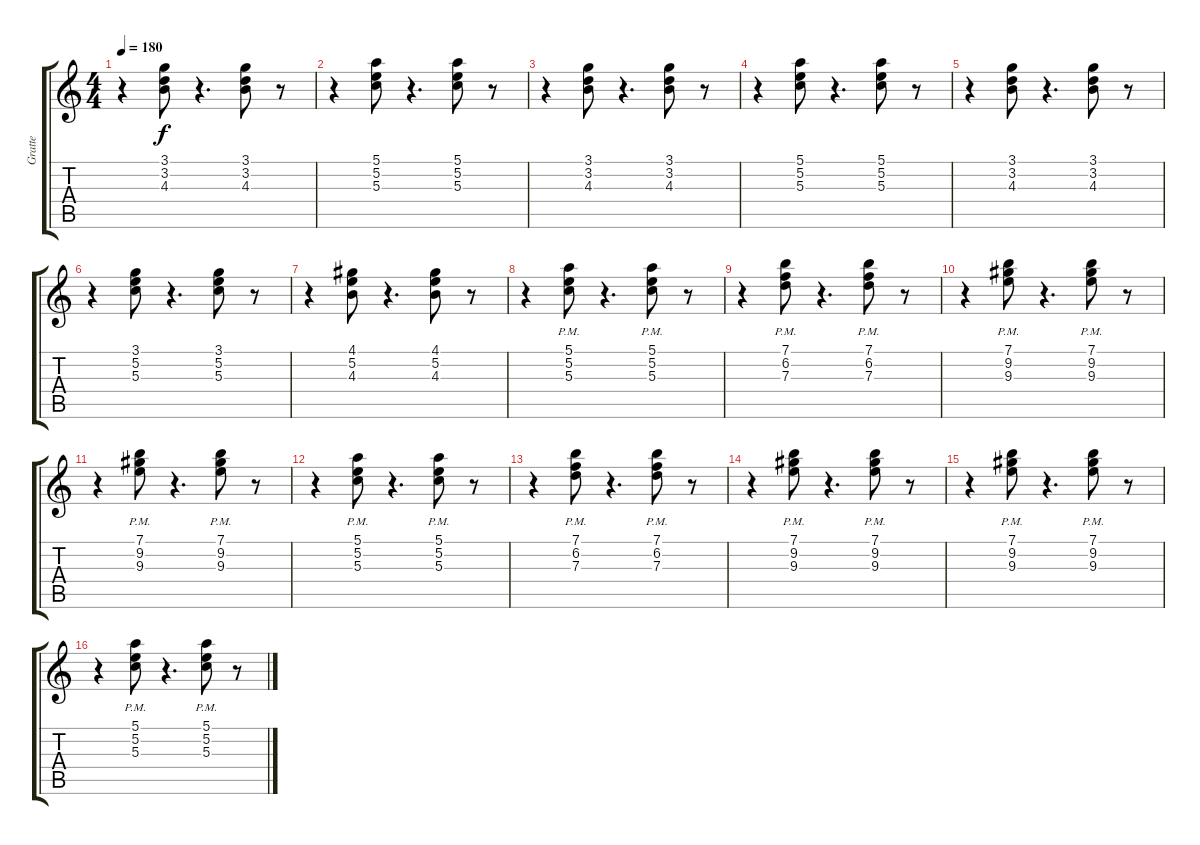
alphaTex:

\track ("Gratte" "Gratte") {instrument distortionguitar}
\staff {score tabs}
\tuning (E4 B3 G3 D3 A2 E2) {hide}
\ts (4 4)
\tempo 180
\clef g2
\ks c
r.4{dy f} (3.1 3.2 4.3).8 r.4{d} (3.1 3.2 4.3).8 r.8 |
r.4 (5.1 5.2 5.3).8 r.4{d} (5.1 5.2 5.3).8 r.8 |
r.4 (3.1 3.2 4.3).8 r.4{d} (3.1 3.2 4.3).8 r.8 |
r.4 (5.1 5.2 5.3).8 r.4{d} (5.1 5.2 5.3).8 r.8 |
r.4 (3.1 3.2 4.3).8 r.4{d} (3.1 3.2 4.3).8 r.8 |
r.4 (3.1 5.2 5.3).8 r.4{d} (3.1 5.2 5.3).8 r.8 |
r.4 (4.1 5.2 4.3).8 r.4{d} (4.1 5.2 4.3).8 r.8 |
r.4 (5.1{pm} 5.2{pm} 5.3{pm}).8 r.4{d} (5.1{pm} 5.2{pm} 5.3{pm}).8 r.8 |
r.4 (7.1{pm} 6.2{pm} 7.3{pm}).8 r.4{d} (7.1{pm} 6.2{pm} 7.3{pm}).8 r.8 |
r.4 (7.1{pm} 9.2{pm} 9.3{pm}).8 r.4{d} (7.1{pm} 9.2{pm} 9.3{pm}).8 r.8 |
r.4 (7.1{pm} 9.2{pm} 9.3{pm}).8 r.4{d} (7.1{pm} 9.2{pm} 9.3{pm}).8 r.8 |
r.4 (5.1{pm} 5.2{pm} 5.3{pm}).8 r.4{d} (5.1{pm} 5.2{pm} 5.3{pm}).8 r.8 |
r.4 (7.1{pm} 6.2{pm} 7.3{pm}).8 r.4{d} (7.1{pm} 6.2{pm} 7.3{pm}).8 r.8 |
r.4 (7.1{pm} 9.2{pm} 9.3{pm}).8 r.4{d} (7.1{pm} 9.2{pm} 9.3{pm}).8 r.8 |
r.4 (7.1 9.2{pm} 9.3{pm}).8 r.4{d} (7.1{pm} 9.2{pm} 9.3{pm}).8 r.8 |
r.4 (5.1{pm} 5.2{pm} 5.3{pm}).8 r.4{d} (5.1{pm} 5.2{pm} 5.3{pm}).8 r.8
